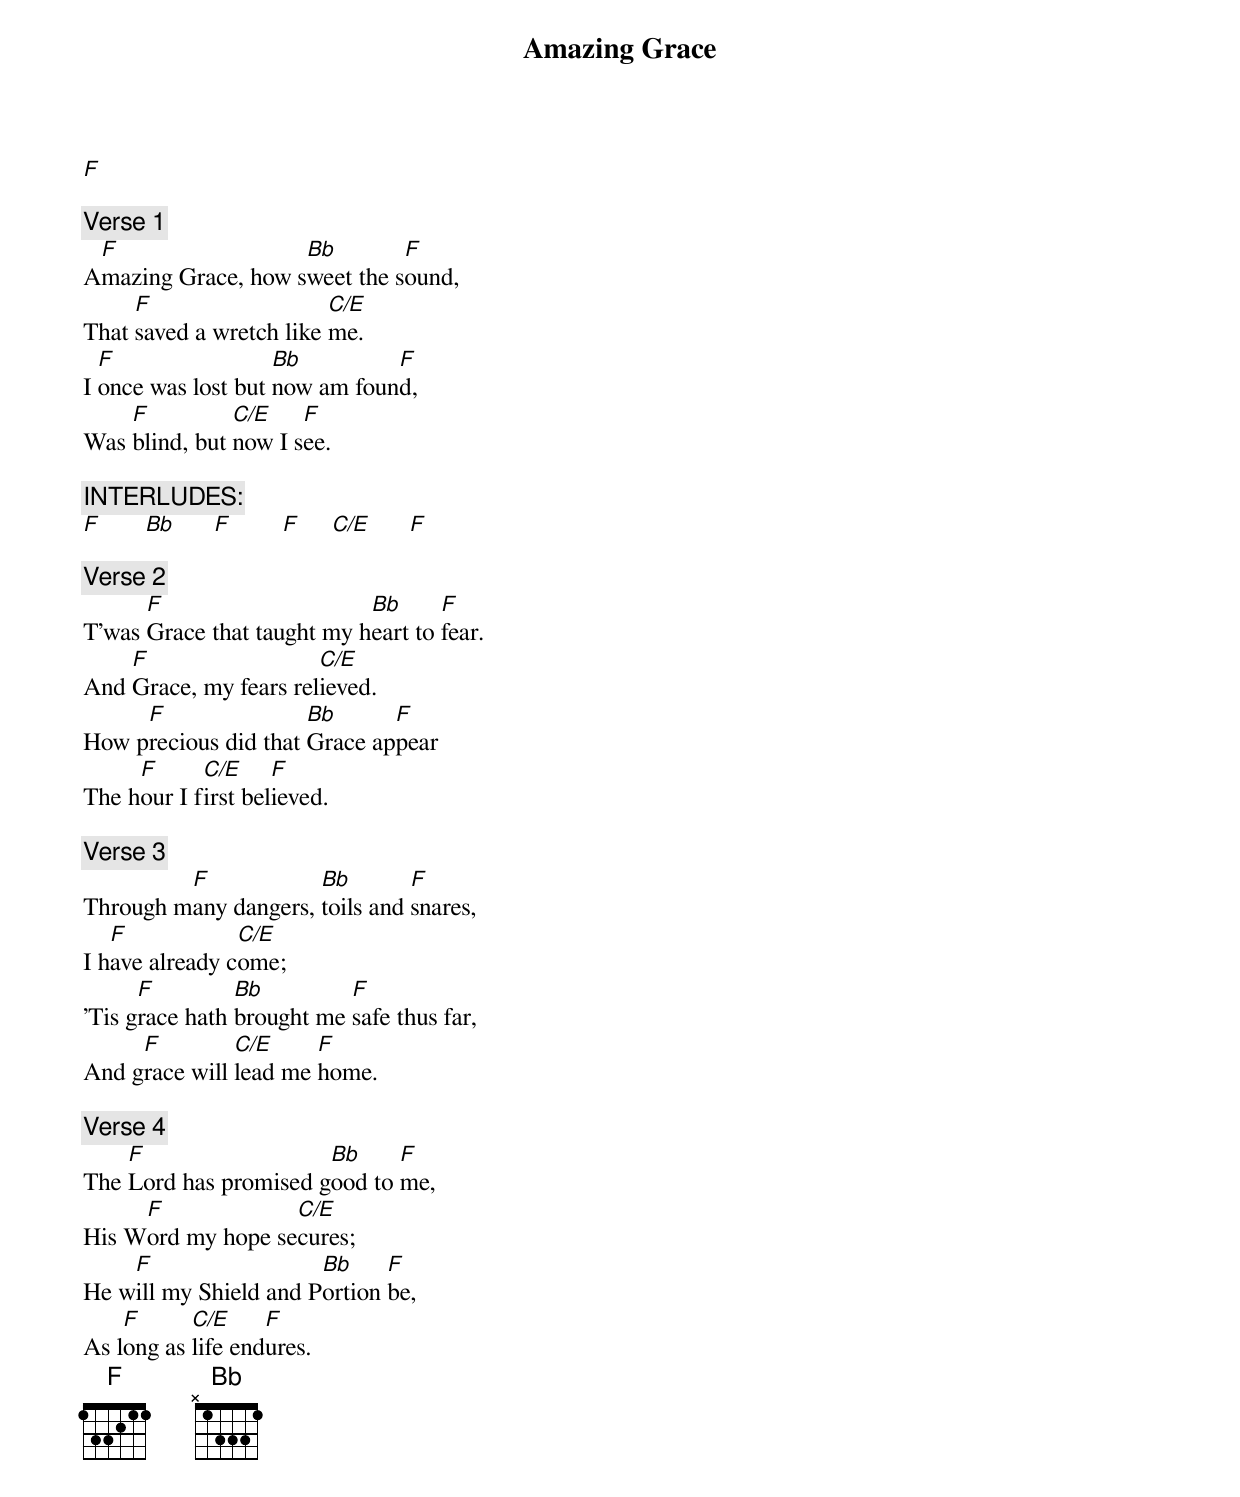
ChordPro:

{title:Amazing Grace}
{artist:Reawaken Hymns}
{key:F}
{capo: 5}

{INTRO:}
[F]

{comment:Verse 1}
A[F]mazing Grace, how s[Bb]weet the s[F]ound,
That [F]saved a wretch like [C/E]me.
I [F]once was lost but [Bb]now am foun[F]d,
Was [F]blind, but [C/E]now I s[F]ee.

{comment:INTERLUDES:}
[F]       [Bb]      [F]        [F]     [C/E]      [F]

{comment:Verse 2}
T'was [F]Grace that taught my h[Bb]eart to [F]fear.
And [F]Grace, my fears rel[C/E]ieved.
How p[F]recious did that [Bb]Grace ap[F]pear
The h[F]our I f[C/E]irst bel[F]ieved.

{comment:Verse 3}
Through m[F]any dangers, [Bb]toils and [F]snares,
I h[F]ave already c[C/E]ome;
’Tis g[F]race hath [Bb]brought me [F]safe thus far,
And g[F]race will [C/E]lead me [F]home.

{comment:Verse 4}
The [F]Lord has promised g[Bb]ood to [F]me,
His W[F]ord my hope se[C/E]cures;
He w[F]ill my Shield and P[Bb]ortion [F]be,
As l[F]ong as [C/E]life end[F]ures.
